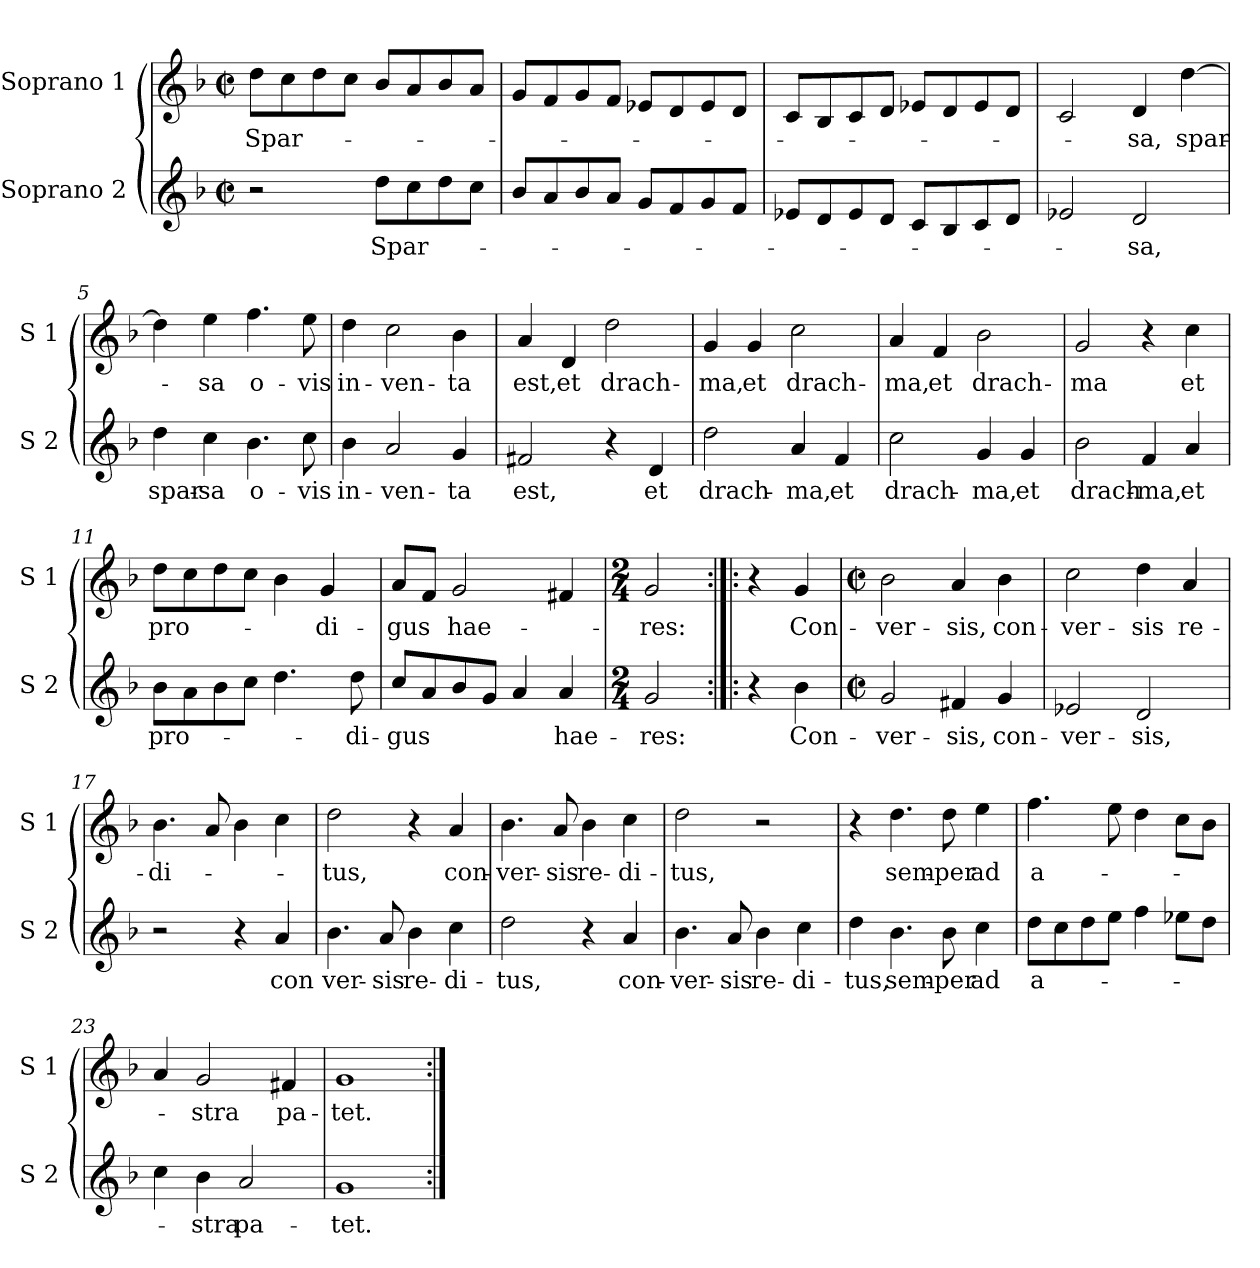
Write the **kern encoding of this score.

**kern	**text	**kern	**text
*part2	*part2	*part1	*part1
*staff2	*staff2	*staff1	*staff1
*I"Soprano 2	*	*I"Soprano 1	*
*I'S 2	*	*I'S 1	*
*clefG2	*	*clefG2	*
*k[b-]	*	*k[b-]	*
*F:	*	*F:	*
*M2/2	*	*M2/2	*
*met(c|)	*	*met(c|)	*
=1	=1	=1	=1
!	!	!	!LO:LY:b
2r	.	8dd\L	Spar-
.	.	8cc\	.
.	.	8dd\	.
.	.	8cc\J	.
!	!LO:LY:b	!	!
8dd\L	Spar-	8b-/L	.
8cc\	.	8a/	.
8dd\	.	8b-/	.
8cc\J	.	8a/J	.
=2	=2	=2	=2
8b-/L	.	8g/L	.
8a/	.	8f/	.
8b-/	.	8g/	.
8a/J	.	8f/J	.
8g/L	.	8e-X/L	.
8f/	.	8d/	.
8g/	.	8e-/	.
8f/J	.	8d/J	.
=3	=3	=3	=3
8e-X/L	.	8c/L	.
8d/	.	8B-/	.
8e-/	.	8c/	.
8d/J	.	8d/J	.
8c/L	.	8e-X/L	.
8B-/	.	8d/	.
8c/	.	8e-/	.
8d/J	.	8d/J	.
=4	=4	=4	=4
2e-X/	.	2c/	.
!	!LO:LY:b	!	!LO:LY:b
2d/	-sa,	4d/	-sa,
!	!	!	!LO:LY:b
.	.	[4dd\	spar-
!!LO:LB:g=z
=5	=5	=5	=5
!	!LO:LY:b	!	!
4dd\	spar-	4dd\]	.
!	!LO:LY:b	!	!LO:LY:b
4cc\	-sa	4ee\	-sa
!	!LO:LY:b	!	!LO:LY:b
4.b-\	o-	4.ff\	o-
!	!LO:LY:b	!	!LO:LY:b
8cc\	-vis	8ee\	-vis
=6	=6	=6	=6
!	!LO:LY:b	!	!LO:LY:b
4b-\	in-	4dd\	in-
!	!LO:LY:b	!	!LO:LY:b
2a/	-ven-	2cc\	-ven-
!	!LO:LY:b	!	!LO:LY:b
4g/	-ta	4b-\	-ta
=7	=7	=7	=7
!	!LO:LY:b	!	!LO:LY:b
2f#X/	est,	4a/	est,
!	!	!	!LO:LY:b
.	.	4d/	et
!	!	!	!LO:LY:b
4r	.	2dd\	drach-
!	!LO:LY:b	!	!
4d/	et	.	.
=8	=8	=8	=8
!	!LO:LY:b	!	!LO:LY:b
2dd\	drach-	4g/	-ma,
!	!	!	!LO:LY:b
.	.	4g/	et
!	!LO:LY:b	!	!LO:LY:b
4a/	-ma,	2cc\	drach-
!	!LO:LY:b	!	!
4f/	et	.	.
=9	=9	=9	=9
!	!LO:LY:b	!	!LO:LY:b
2cc\	drach-	4a/	-ma,
!	!	!	!LO:LY:b
.	.	4f/	et
!	!LO:LY:b	!	!LO:LY:b
4g/	-ma,	2b-\	drach-
!	!LO:LY:b	!	!
4g/	et	.	.
!!LO:LB:g=z
=10	=10	=10	=10
!	!LO:LY:b	!	!LO:LY:b
2b-\	drach-	2g/	-ma
!	!LO:LY:b	!	!
4f/	-ma,	4r	.
!	!LO:LY:b	!	!LO:LY:b
4a/	et	4cc\	et
=11	=11	=11	=11
!	!LO:LY:b	!	!LO:LY:b
8b-\L	pro-	8dd\L	pro-
8a\	.	8cc\	.
8b-\	.	8dd\	.
8cc\J	.	8cc\J	.
4.dd\	.	4b-\	.
!	!	!	!LO:LY:b
.	.	4g/	-di-
!	!LO:LY:b	!	!
8dd\	-di-	.	.
=12	=12	=12	=12
!	!LO:LY:b	!	!LO:LY:b
8cc/L	-gus	8a/L	-gus
8a/	.	8f/J	.
!	!	!	!LO:LY:b
8b-/	.	2g/	hae-
8g/J	.	.	.
4a/	.	.	.
!	!LO:LY:b	!	!
4a/	hae-	4f#X/	.
=13	=13	=13	=13
*M2/4	*	*M2/4	*
!	!LO:LY:b	!	!LO:LY:b
2g/	-res:	2g/	-res:
=14:|!|:	=14:|!|:	=14:|!|:	=14:|!|:
4r	.	4r	.
!	!LO:LY:b	!	!LO:LY:b
4b-\	Con-	4g/	Con-
!!LO:LB:g=z
=15	=15	=15	=15
*M2/2	*	*M2/2	*
*met(c|)	*	*met(c|)	*
!	!LO:LY:b	!	!LO:LY:b
2g/	-ver-	2b-\	-ver-
!	!LO:LY:b	!	!LO:LY:b
4f#X/	-sis,	4a/	-sis,
!	!LO:LY:b	!	!LO:LY:b
4g/	con-	4b-\	con-
=16	=16	=16	=16
!	!LO:LY:b	!	!LO:LY:b
2e-X/	-ver-	2cc\	-ver-
!	!LO:LY:b	!	!LO:LY:b
2d/	-sis,	4dd\	-sis
!	!	!	!LO:LY:b
.	.	4a/	re-
=17	=17	=17	=17
!	!	!	!LO:LY:b
2r	.	4.b-\	-di-
.	.	8a/	.
4r	.	4b-\	.
!	!LO:LY:b	!	!
4a/	con	4cc\	.
=18	=18	=18	=18
!	!LO:LY:b	!	!LO:LY:b
4.b-\	ver-	2dd\	-tus,
!	!LO:LY:b	!	!
8a/	-sis	.	.
!	!LO:LY:b	!	!
4b-\	re-	4r	.
!	!LO:LY:b	!	!LO:LY:b
4cc\	-di-	4a/	con-
=19	=19	=19	=19
!	!LO:LY:b	!	!LO:LY:b
2dd\	-tus,	4.b-\	-ver-
!	!	!	!LO:LY:b
.	.	8a/	-sis
!	!	!	!LO:LY:b
4r	.	4b-\	re-
!	!LO:LY:b	!	!LO:LY:b
4a/	con-	4cc\	-di-
!!LO:LB:g=z
=20	=20	=20	=20
!	!LO:LY:b	!	!LO:LY:b
4.b-\	-ver-	2dd\	-tus,
!	!LO:LY:b	!	!
8a/	-sis	.	.
!	!LO:LY:b	!	!
4b-\	re-	2r	.
!	!LO:LY:b	!	!
4cc\	-di-	.	.
=21	=21	=21	=21
!	!LO:LY:b	!	!
4dd\	-tus,	4r	.
!	!LO:LY:b	!	!LO:LY:b
4.b-\	sem-	4.dd\	sem-
!	!LO:LY:b	!	!LO:LY:b
8b-\	-per	8dd\	-per
!	!LO:LY:b	!	!LO:LY:b
4cc\	ad	4ee\	ad
=22	=22	=22	=22
!	!LO:LY:b	!	!LO:LY:b
8dd\L	a-	4.ff\	a-
8cc\	.	.	.
8dd\	.	.	.
8ee\J	.	8ee\	.
4ff\	.	4dd\	.
8ee-X\L	.	8cc\L	.
8dd\J	.	8b-\J	.
=23	=23	=23	=23
4cc\	.	4a/	.
!	!LO:LY:b	!	!LO:LY:b
4b-\	-stra	2g/	-stra
!	!LO:LY:b	!	!
2a/	pa-	.	.
!	!	!	!LO:LY:b
.	.	4f#X/	pa-
=24	=24	=24	=24
!	!LO:LY:b	!	!LO:LY:b
1g	-tet.	1g	-tet.
=:|!	=:|!	=:|!	=:|!
*-	*-	*-	*-
